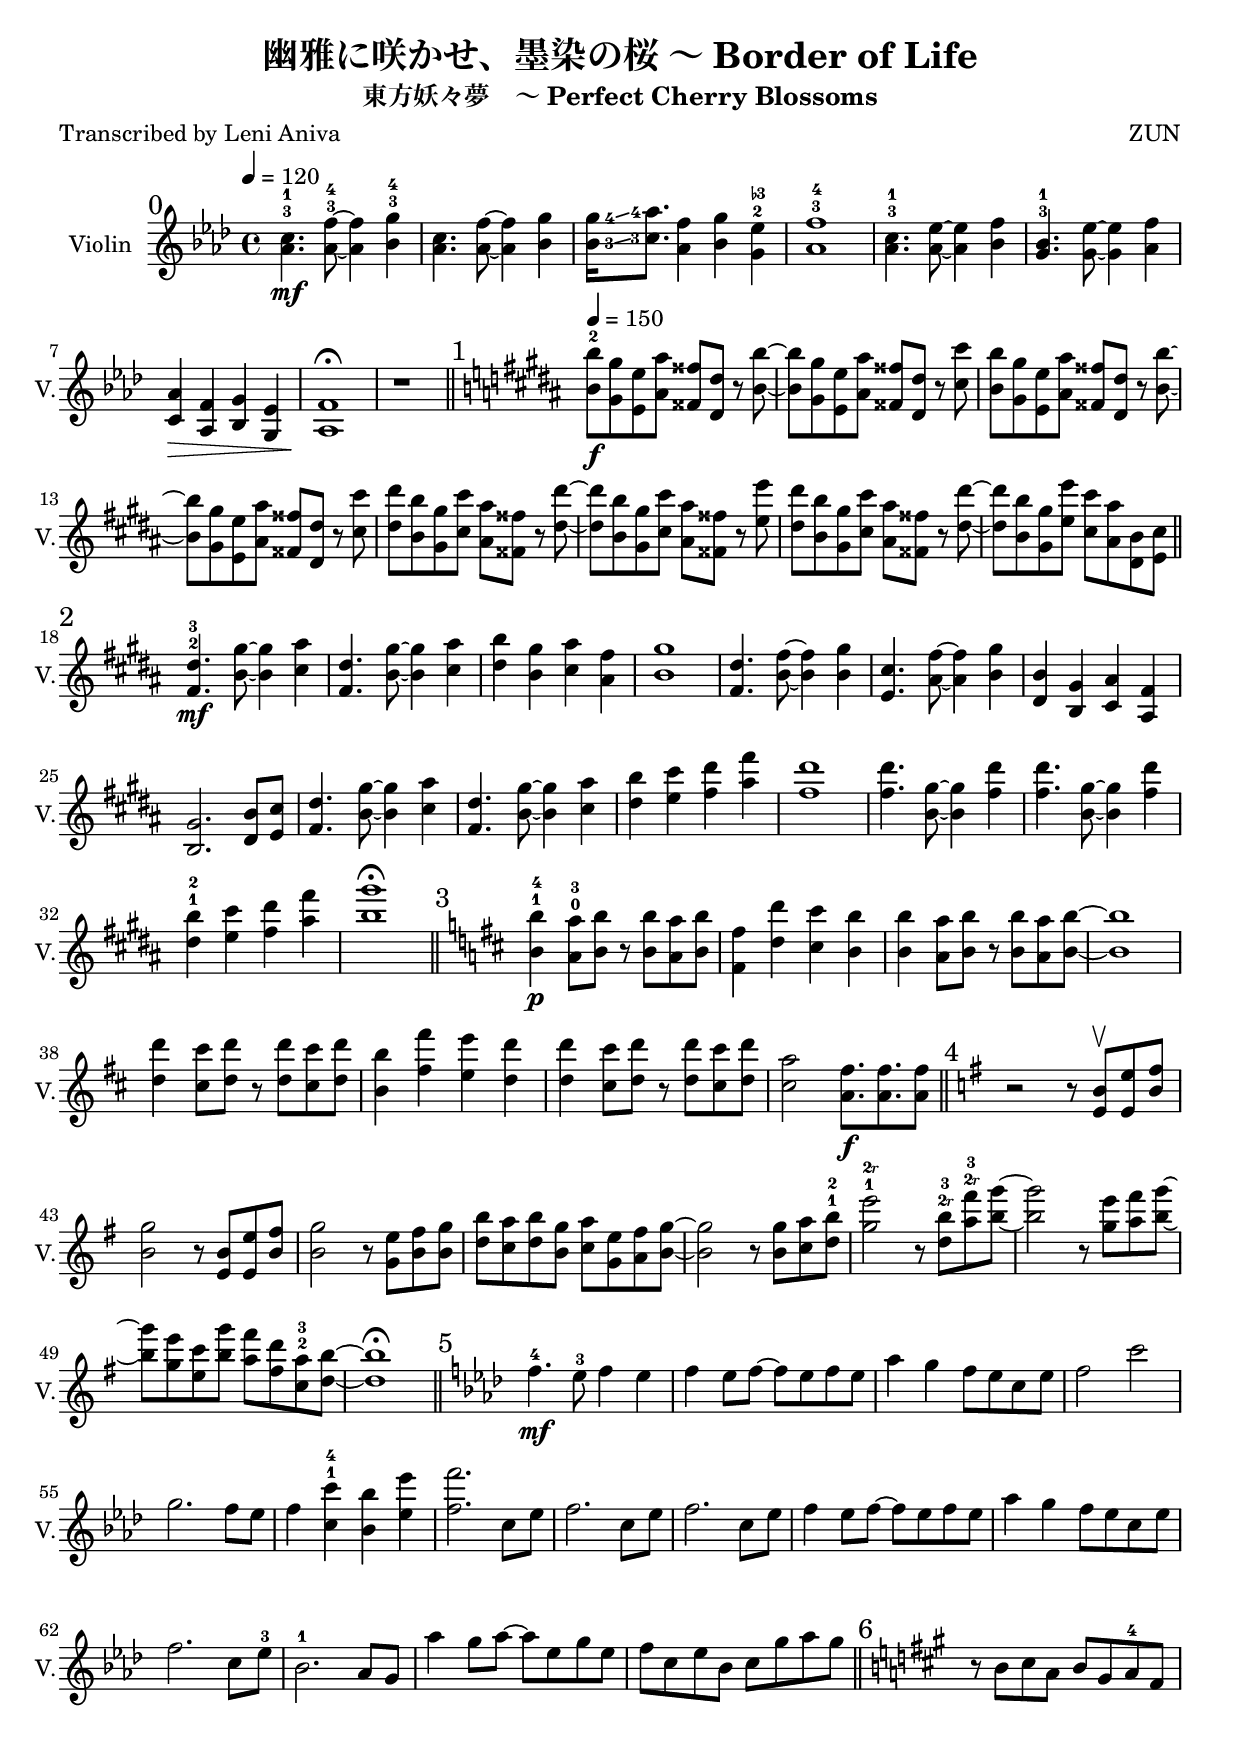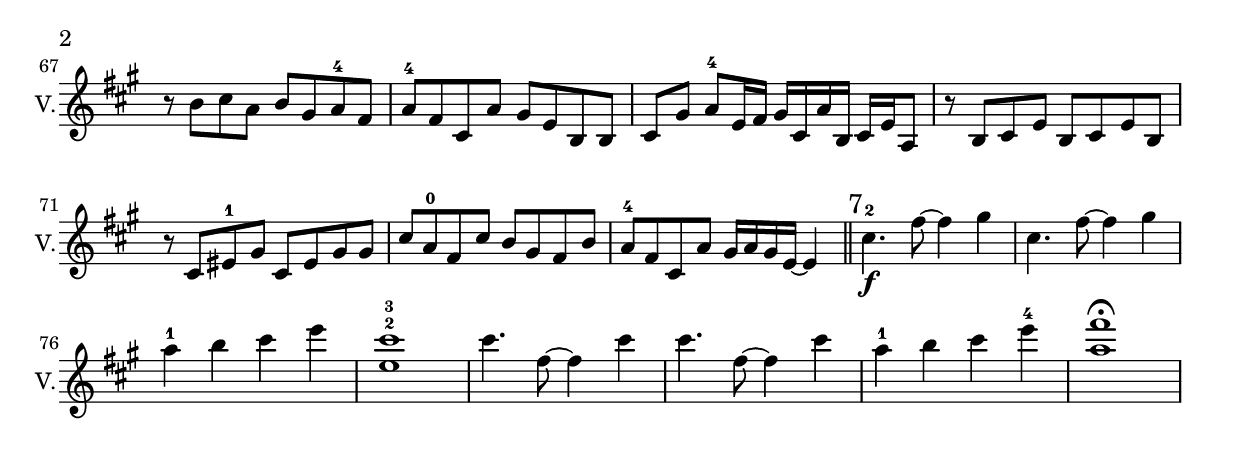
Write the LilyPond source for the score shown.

\version "2.24.0"
\language "english"
\header {
	title = "幽雅に咲かせ、墨染の桜 ～ Border of Life"
	subtitle = "東方妖々夢　～ Perfect Cherry Blossoms"
	composer = "ZUN"
	poet = "Transcribed by Leni Aniva"
}
violin =
<<
\new Staff \with {
	instrumentName = "Violin"
	shortInstrumentName = "V."
	midiInstrument = "violin"
}
\fixed c'' {
	\override SectionLabel.color = "deepskyblue"
	\sectionLabel "0"
	\tempo 4 = 120
	\key f \minor
	<af, c>4.-3-1\mf <af, f>8~-3-4 4 <bf, g>4-3-4 | <af, c>4. <af, f>8~ 4 <bf, g>4 |
	\set fingeringOrientations = #'(right)
	<bf,\glide-3 g\glide-4>16
	\set fingeringOrientations = #'(left)
	                          <c-3 af-4>8. <af, f>4 <bf, g> <g, ef>-2\finger"♭3" | <af, f>1-3-4 |
	<af, c>4.-3-1 <af, ef>8~ 4 <bf, f>4 | <g, bf,>4.-3-1 <g, ef>8~ 4 <af, f>4 |
	<c, af,>4\> <af,, f,> <bf,, g,> <g,, ef,> | <af,, f,>1\!\fermata |

	r1 |
	\section
	\sectionLabel "1"
	\key gs \minor
	\tempo 4 = 150

	<b, b>8\f-2 <gs, gs> <e,  e > <as, as> <fss, fss> <ds,  ds> r8 <b, b>~  |
	<b, b  >8 <gs, gs> <e,  e > <as, as> <fss, fss> <ds,  ds> r8 <cs cs'> |
	<b, b  >8 <gs, gs> <e,  e > <as, as> <fss, fss> <ds,  ds> r8 <b, b>~  |
	<b, b  >8 <gs, gs> <e,  e > <as, as> <fss, fss> <ds,  ds> r8 <cs cs'> |
	<ds ds'>8 <b,  b > <gs, gs> <cs cs'> <as,  as>  <fss, fss> r8 <ds ds'>~ |
	<ds ds'>8 <b,  b > <gs, gs> <cs cs'> <as,  as>  <fss, fss> r8 <e e'> |
	<ds ds'>8 <b,  b > <gs, gs> <cs cs'> <as,  as>  <fss, fss> r8 <ds ds'>~ |
	<ds ds'>8 <b,  b > <gs, gs> <e  e' > <cs   cs'> <as,  as> <ds, b,> <e, cs> |

	\section
	\sectionLabel "2"

	<fs, ds>4.-2-3\mf <b, gs>8~ 4 <cs as>4 | <fs, ds>4. <b, gs>8~ 4 <cs as>4 |
	<ds  b>4 <b, gs> <cs as> <as, fs>    | <b, gs>1 |
	<fs, ds>4. <b, fs>8~ 4 <b, gs>4 | <e, cs>4. <as, fs>8~ 4 <b, gs> |
	<ds, b,>4 <b,, gs,> <cs, as,> <as,, fs,> | <b,, gs,>2. <ds, b,>8 <e, cs> |
	<fs, ds>4. <b, gs>8~ 4 <cs as> | <fs, ds>4. <b, gs>8~ 4 <cs as> |
	<ds b>4 <e cs'> <fs ds'> <as fs'> | <fs ds'>1 |
	<fs ds'>4. <b, gs>8~ 4 <fs ds'>4 | <fs ds'>4. <b, gs>8~ 4 <fs ds'>4 |
	<ds b>4-1-2 <e cs'> <fs ds'> <as fs'> | <b gs'>1\fermata |

	\section
	\sectionLabel "3"
	\key d \major
	<b, b>4-1-4\p <a, a>8-0-3 <b, b> r8 8 <a, a> <b, b> | <fs, fs>4 <d d'> <cs cs'> <b, b> |
	<b, b>4 <a, a>8 <b, b> r8 8 <a, a> <b, b>~ | 1 |
	<d d'>4 <cs cs'>8 <d d'> r8 <d d'> <cs cs'> <d d'> | <b, b>4 <fs fs'> <e e'> <d d'> |
	<d d'>4 <cs cs'>8 <d d'> r8 <d d'> <cs cs'> <d d'> | <cs a>2 <a, fs>8.\f 8. 8 |

	\section
	\sectionLabel "4"
	\key g \major
	r2 r8 <e, b,>8\upbow <e, e> <b, fs> | <b, g>2 r8 <e, b,>8 <e, e> <b, fs> |
	<b, g>2 r8 <g, e>8 <b, fs> <b, g> | <d b> <c a> <d b> <b, g> <c a> <g, e> <a, fs> <b, g>~ |
	2 r8 8 <c a> <d b>-1-2 |
	<g e'>2-1\finger"2r" r8 <d b>\finger"2r"-3 <a fs'>\finger"2r"-3 <b g'>8~ |
	2 r8 <g e'>8 <a fs'> <b g'>~ | 8 <g e'> <e c'> <b g'> <a fs'> <fs d'> <c a>-2-3 <d b>~ |
	1\fermata |

	\section
	\sectionLabel "5"
	\key f \minor
	            f4.-4\mf ef8-3 f4 ef |
	f4 ef8 f~ 8 ef f ef | af4 g f8 ef c ef |
	f2 c' | g2. f8 ef |
	f4 <c c'>-1-4 <bf, bf> <ef ef'> | <f f'>2. c8 ef |
	f2. c8 ef | f2. c8 ef |
	f4 ef8 f~ 8 ef f ef | af4 g f8 ef c ef |
	f2. c8 ef-3 | bf,2.-1 af,8 g, |
	af4 g8 af~ 8 ef g ef | f c ef bf, c g af g |

	\section
	\sectionLabel "6"
	\key fs \minor

	r8 b,8 cs a, b, gs, a,-4 fs, | r8 b,8 cs a, b, gs, a,-4 fs, |
	a,-4 fs, cs, a, gs, e, b,, b,, | cs, gs, a,-4 e,16 fs, gs, cs, a, b,, cs, e, a,,8 |
	r8 b,, cs, e, b,, cs, e, b,, | r8 cs, es,-1 gs, cs, es, gs, gs, |
	cs8 a,-0 fs, cs b, gs, fs, b, | a,-4 fs, cs, a, gs,16 a, gs, e,~ 4  | %cs, b,, a,,8 |

	\section
	\sectionLabel "7"
	cs4.-2\f fs8~ 4 gs4 | cs4. fs8~ 4 gs4 |
	a4-1 b cs' e' | <e cs'>1-2-3 |
	cs'4. fs8~ 4 cs'4 | cs'4. fs8~ 4 cs'4 |
	a4-1 b cs' e'-4 | <a fs'>1\fermata
}
>>
\score {
	\violin
	\layout {
		\context {
			\Score
		}
	}
}
\score {
	\unfoldRepeats {
		\violin
	}
	\midi {  }
}
